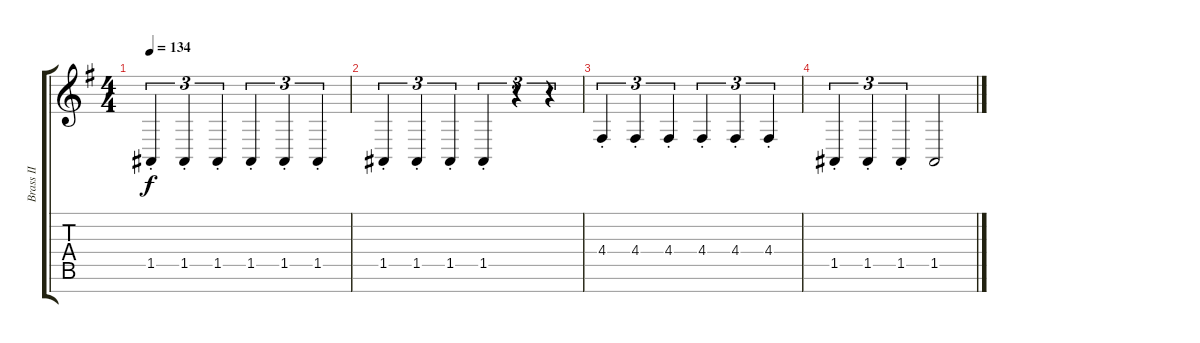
\track ("Brass II" "Brass II") {instrument trombone}
\staff {score tabs}
\tuning (E4 B3 G3 D3 A2 E2 B1) {hide}
\ts (4 4)
\tempo 134
\clef g2
\ks g
1.5{st}.4{tu (3 2) dy f} 1.5{st}.4{tu (3 2)} 1.5{st}.4{tu (3 2)} 1.5{st}.4{tu (3 2)} 1.5{st}.4{tu (3 2)} 1.5{st}.4{tu (3 2)} |
1.5{st}.4{tu (3 2)} 1.5{st}.4{tu (3 2)} 1.5{st}.4{tu (3 2)} 1.5{st}.4{tu (3 2)} r.4{tu (3 2)} r.4{tu (3 2)} |
4.4{st}.4{tu (3 2)} 4.4{st}.4{tu (3 2)} 4.4{st}.4{tu (3 2)} 4.4{st}.4{tu (3 2)} 4.4{st}.4{tu (3 2)} 4.4{st}.4{tu (3 2)} |
1.5{st}.4{tu (3 2)} 1.5{st}.4{tu (3 2)} 1.5{st}.4{tu (3 2)} 1.5.2
